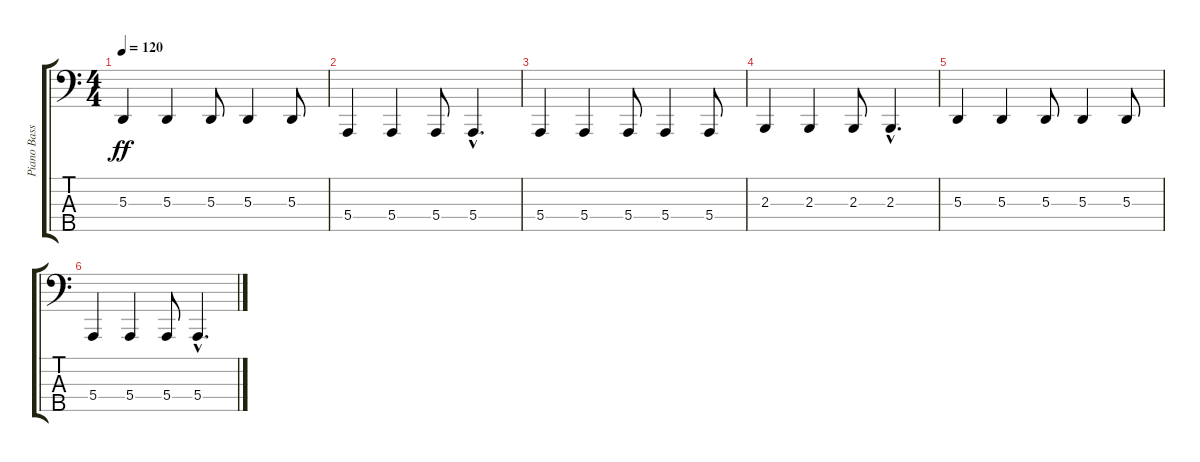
\track ("Piano Bass" "Piano Bass") {instrument brightacousticpiano}
\staff {score tabs}
\tuning (G2 D2 A1 E1 B0) {hide}
\ts (4 4)
\tempo 120
\clef f4
\ks c
5.3.4{dy ff volume 8} 5.3.4 5.3.8 5.3.4 5.3.8 |
5.4.4 5.4.4 5.4.8 5.4{hac}.4{d} |
5.4.4{volume 6} 5.4.4 5.4.8 5.4.4 5.4.8 |
2.3.4 2.3.4 2.3.8 2.3{hac}.4{d} |
5.3.4{volume 4} 5.3.4 5.3.8 5.3.4 5.3.8 |
5.4.4{volume 3} 5.4.4 5.4.8 5.4{hac}.4{d}
